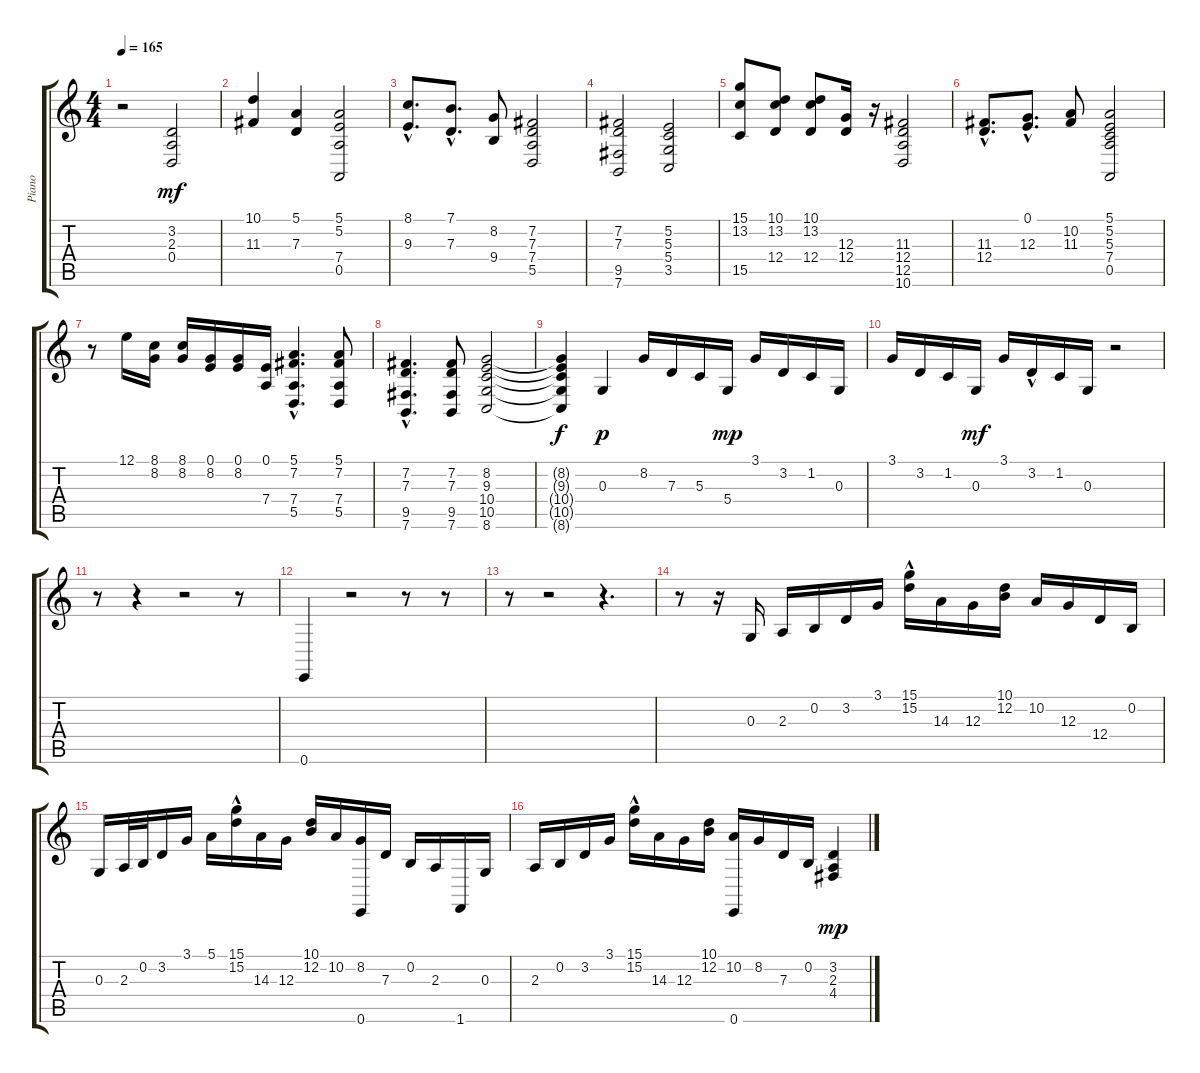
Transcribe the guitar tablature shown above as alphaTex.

\track ("Piano" "Piano") {instrument acousticgrandpiano}
\staff {score tabs}
\tuning (E4 B3 G3 D3 A2 E2) {hide}
\ts (4 4)
\tempo 165
\clef g2
\ks c
r.2{dy mp} (3.2 2.3 0.4).2{dy mf} |
(10.1 11.3).4 (5.1 7.3).4 (5.1 5.2 7.4 0.5).2 |
(8.1{hac} 9.3{hac}).8{d} (7.1{hac} 7.3{hac}).8{d} (8.2 9.4).8 (7.2 7.3 7.4 5.5).2 |
(7.2 7.3 9.5 7.6).2 (5.2 5.3 5.4 3.5).2 |
(15.1 13.2 15.5).8 (10.1 13.2 12.4).8 (10.1 13.2 12.4).8 (12.3 12.4).16 r.16 (11.3 12.4 12.5 10.6).2 |
(11.3{hac} 12.4{hac}).8{d} (0.1{hac} 12.3{hac}).8{d} (10.2 11.3).8 (5.1 5.2 5.3 7.4 0.5).2 |
r.8 12.1.16 (8.1 8.2).16 (8.1 8.2).16 (0.1 8.2).16 (0.1 8.2).16 (0.1 7.4).16 (5.1{hac} 7.2{hac} 7.4{hac} 5.5{hac}).4{d} (5.1 7.2 7.4 5.5).8 |
(7.2{hac} 7.3{hac} 9.5{hac} 7.6{hac}).4{d} (7.2 7.3 9.5 7.6).8 (8.2 9.3 10.4 10.5 8.6).2 |
(8.2{t} 9.3{t} 10.4{t} 10.5{t} 8.6{t}).4{dy f} 0.3.4{dy p} 8.2.16 7.3.16 5.3.16 5.4.16{dy mp} 3.1.16 3.2.16 1.2.16 0.3.16 |
3.1.16 3.2.16 1.2.16 0.3.16{dy mf} 3.1.16 3.2{hac}.16 1.2.16 0.3.16 r.2 |
r.8 r.4 r.2 r.8 |
0.6.4 r.2 r.8 r.8 |
r.8 r.2 r.4{d} |
r.8 r.16 0.3.16 2.3.16 0.2.16 3.2.16 3.1.16 (15.1{hac} 15.2).16 14.3.16 12.3.16 (10.1 12.2).16 10.2.16 12.3.16 12.4.16 0.2.16 |
0.3.16 2.3.32 0.2.32 3.2.16 3.1.16 5.1.16 (15.1{hac} 15.2).16 14.3.16 12.3.16 (10.1 12.2).16 10.2.16 (8.2 0.6).16 7.3.16 0.2.16 2.3.16 1.6.16 0.3.16 |
2.3.16 0.2.16 3.2.16 3.1.16 (15.1{hac} 15.2).16 14.3.16 12.3.16 (10.1 12.2).16 (10.2 0.6).16 8.2.16 7.3.16 0.2.16 (3.2 2.3 4.4).4{dy mp}
